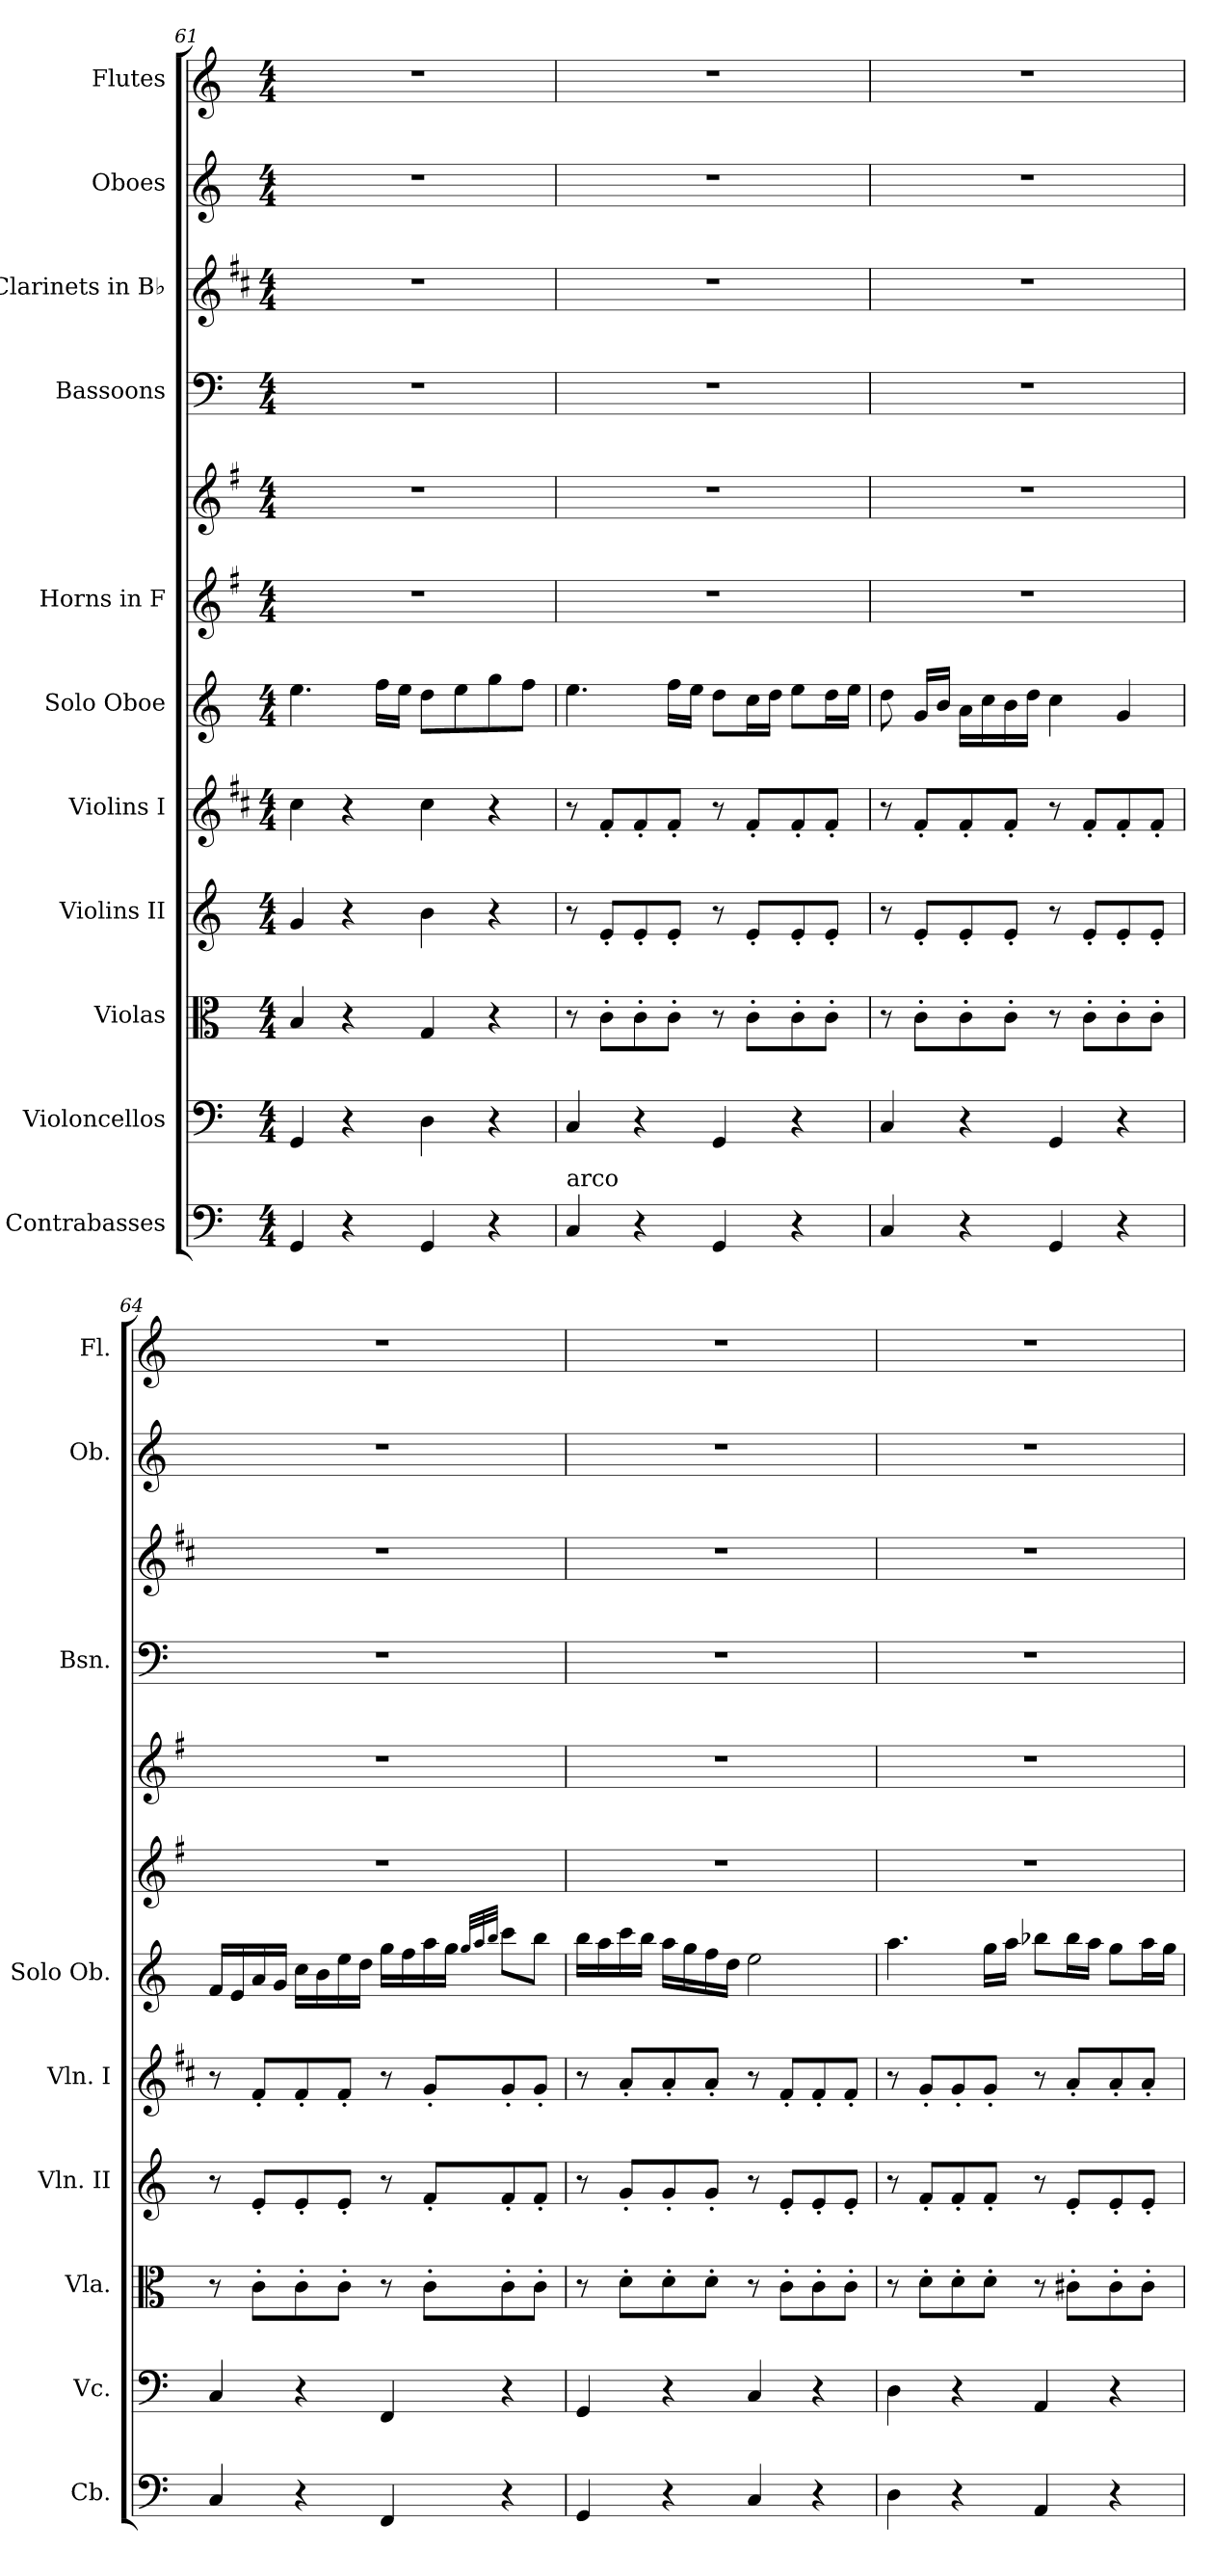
**kern	**kern	**kern	**kern	**kern	**kern	**kern	**kern	**kern	**kern	**kern	**kern
*part11	*part10	*part9	*part8	*part7	*part6	*part5	*part5	*part4	*part3	*part2	*part1
*staff12	*staff11	*staff10	*staff9	*staff8	*staff7	*staff6	*staff5	*staff4	*staff3	*staff2	*staff1
*I"Contrabasses	*I"Violoncellos	*I"Violas	*I"Violins II	*I"Violins I	*I"Solo Oboe	*I"Horns in F	*	*I"Bassoons	*I"Clarinets in B♭	*I"Oboes	*I"Flutes
*I'Cb.	*I'Vc.	*I'Vla.	*I'Vln. II	*I'Vln. I	*I'Solo Ob.	*	*	*I'Bsn.	*	*I'Ob.	*I'Fl.
*clefF4	*clefF4	*clefC3	*clefG2	*clefG2	*clefG2	*clefG2	*clefG2	*clefF4	*clefG2	*clefG2	*clefG2
*ITrd7c12	*	*	*	*ITrd1c2	*	*ITrd4c7	*ITrd4c7	*	*ITrd1c2	*	*
*k[]	*k[]	*k[]	*k[]	*k[]	*k[]	*k[]	*k[]	*k[]	*k[]	*k[]	*k[]
*M4/4	*M4/4	*M4/4	*M4/4	*M4/4	*M4/4	*M4/4	*M4/4	*M4/4	*M4/4	*M4/4	*M4/4
=61	=61	=61	=61	=61	=61	=61	=61	=61	=61	=61	=61
4GGG/	4GG/	4B/	4g/	4b\	4.ee\	1r	1r	1r	1r	1r	1r
4r	4r	4r	4r	4r	.	.	.	.	.	.	.
.	.	.	.	.	16ff\LL	.	.	.	.	.	.
.	.	.	.	.	16ee\JJ	.	.	.	.	.	.
4GGG/	4D\	4G/	4b\	4b\	8dd\L	.	.	.	.	.	.
.	.	.	.	.	8ee\	.	.	.	.	.	.
4r	4r	4r	4r	4r	8gg\	.	.	.	.	.	.
.	.	.	.	.	8ff\J	.	.	.	.	.	.
=62	=62	=62	=62	=62	=62	=62	=62	=62	=62	=62	=62
!LO:TX:a:t=arco	!	!	!	!	!	!	!	!	!	!	!
4CC/	4C/	8r	8r	8r	4.ee\	1r	1r	1r	1r	1r	1r
.	.	8c'\L	8e'/L	8e'/L	.	.	.	.	.	.	.
4r	4r	8c'\	8e'/	8e'/	.	.	.	.	.	.	.
.	.	8c'\J	8e'/J	8e'/J	16ff\LL	.	.	.	.	.	.
.	.	.	.	.	16ee\JJ	.	.	.	.	.	.
4GGG/	4GG/	8r	8r	8r	8dd\L	.	.	.	.	.	.
.	.	8c'\L	8e'/L	8e'/L	16cc\L	.	.	.	.	.	.
.	.	.	.	.	16dd\JJ	.	.	.	.	.	.
4r	4r	8c'\	8e'/	8e'/	8ee\L	.	.	.	.	.	.
.	.	8c'\J	8e'/J	8e'/J	16dd\L	.	.	.	.	.	.
.	.	.	.	.	16ee\JJ	.	.	.	.	.	.
=63	=63	=63	=63	=63	=63	=63	=63	=63	=63	=63	=63
4CC/	4C/	8r	8r	8r	8dd\	1r	1r	1r	1r	1r	1r
.	.	8c'\L	8e'/L	8e'/L	16g/LL	.	.	.	.	.	.
.	.	.	.	.	16b/JJ	.	.	.	.	.	.
4r	4r	8c'\	8e'/	8e'/	16a\LL	.	.	.	.	.	.
.	.	.	.	.	16cc\	.	.	.	.	.	.
.	.	8c'\J	8e'/J	8e'/J	16b\	.	.	.	.	.	.
.	.	.	.	.	16dd\JJ	.	.	.	.	.	.
4GGG/	4GG/	8r	8r	8r	4cc\	.	.	.	.	.	.
.	.	8c'\L	8e'/L	8e'/L	.	.	.	.	.	.	.
4r	4r	8c'\	8e'/	8e'/	4g/	.	.	.	.	.	.
.	.	8c'\J	8e'/J	8e'/J	.	.	.	.	.	.	.
!!LO:LB:g=z
=64	=64	=64	=64	=64	=64	=64	=64	=64	=64	=64	=64
4CC/	4C/	8r	8r	8r	16f/LL	1r	1r	1r	1r	1r	1r
.	.	.	.	.	16e/	.	.	.	.	.	.
.	.	8c'\L	8e'/L	8e'/L	16a/	.	.	.	.	.	.
.	.	.	.	.	16g/JJ	.	.	.	.	.	.
4r	4r	8c'\	8e'/	8e'/	16cc\LL	.	.	.	.	.	.
.	.	.	.	.	16b\	.	.	.	.	.	.
.	.	8c'\J	8e'/J	8e'/J	16ee\	.	.	.	.	.	.
.	.	.	.	.	16dd\JJ	.	.	.	.	.	.
4FFF/	4FF/	8r	8r	8r	16gg\LL	.	.	.	.	.	.
.	.	.	.	.	16ff\	.	.	.	.	.	.
.	.	8c'\L	8f'/L	8f'/L	16aa\	.	.	.	.	.	.
.	.	.	.	.	16gg\JJ	.	.	.	.	.	.
.	.	.	.	.	32qgg/LLL	.	.	.	.	.	.
.	.	.	.	.	32qaa/	.	.	.	.	.	.
.	.	.	.	.	32qbb/JJJ	.	.	.	.	.	.
4r	4r	8c'\	8f'/	8f'/	8ccc\L	.	.	.	.	.	.
.	.	8c'\J	8f'/J	8f'/J	8bb\J	.	.	.	.	.	.
=65	=65	=65	=65	=65	=65	=65	=65	=65	=65	=65	=65
4GGG/	4GG/	8r	8r	8r	16bb\LL	1r	1r	1r	1r	1r	1r
.	.	.	.	.	16aa\	.	.	.	.	.	.
.	.	8d'\L	8g'/L	8g'/L	16ccc\	.	.	.	.	.	.
.	.	.	.	.	16bb\JJ	.	.	.	.	.	.
4r	4r	8d'\	8g'/	8g'/	16aa\LL	.	.	.	.	.	.
.	.	.	.	.	16gg\	.	.	.	.	.	.
.	.	8d'\J	8g'/J	8g'/J	16ff\	.	.	.	.	.	.
.	.	.	.	.	16dd\JJ	.	.	.	.	.	.
4CC/	4C/	8r	8r	8r	2ee\	.	.	.	.	.	.
.	.	8c'\L	8e'/L	8e'/L	.	.	.	.	.	.	.
4r	4r	8c'\	8e'/	8e'/	.	.	.	.	.	.	.
.	.	8c'\J	8e'/J	8e'/J	.	.	.	.	.	.	.
!!LO:PB:g=z
=66	=66	=66	=66	=66	=66	=66	=66	=66	=66	=66	=66
4DD\	4D\	8r	8r	8r	4.aa\	1r	1r	1r	1r	1r	1r
.	.	8d'\L	8f'/L	8f'/L	.	.	.	.	.	.	.
4r	4r	8d'\	8f'/	8f'/	.	.	.	.	.	.	.
.	.	8d'\J	8f'/J	8f'/J	16gg\LL	.	.	.	.	.	.
.	.	.	.	.	16aa\JJ	.	.	.	.	.	.
4AAA/	4AA/	8r	8r	8r	8bb-X\L	.	.	.	.	.	.
.	.	8c#X'\L	8e'/L	8g'/L	16bb-\L	.	.	.	.	.	.
.	.	.	.	.	16aa\JJ	.	.	.	.	.	.
4r	4r	8c#'\	8e'/	8g'/	8gg\L	.	.	.	.	.	.
.	.	8c#'\J	8e'/J	8g'/J	16aa\L	.	.	.	.	.	.
.	.	.	.	.	16gg\JJ	.	.	.	.	.	.
=	=	=	=	=	=	=	=	=	=	=	=
*-	*-	*-	*-	*-	*-	*-	*-	*-	*-	*-	*-
